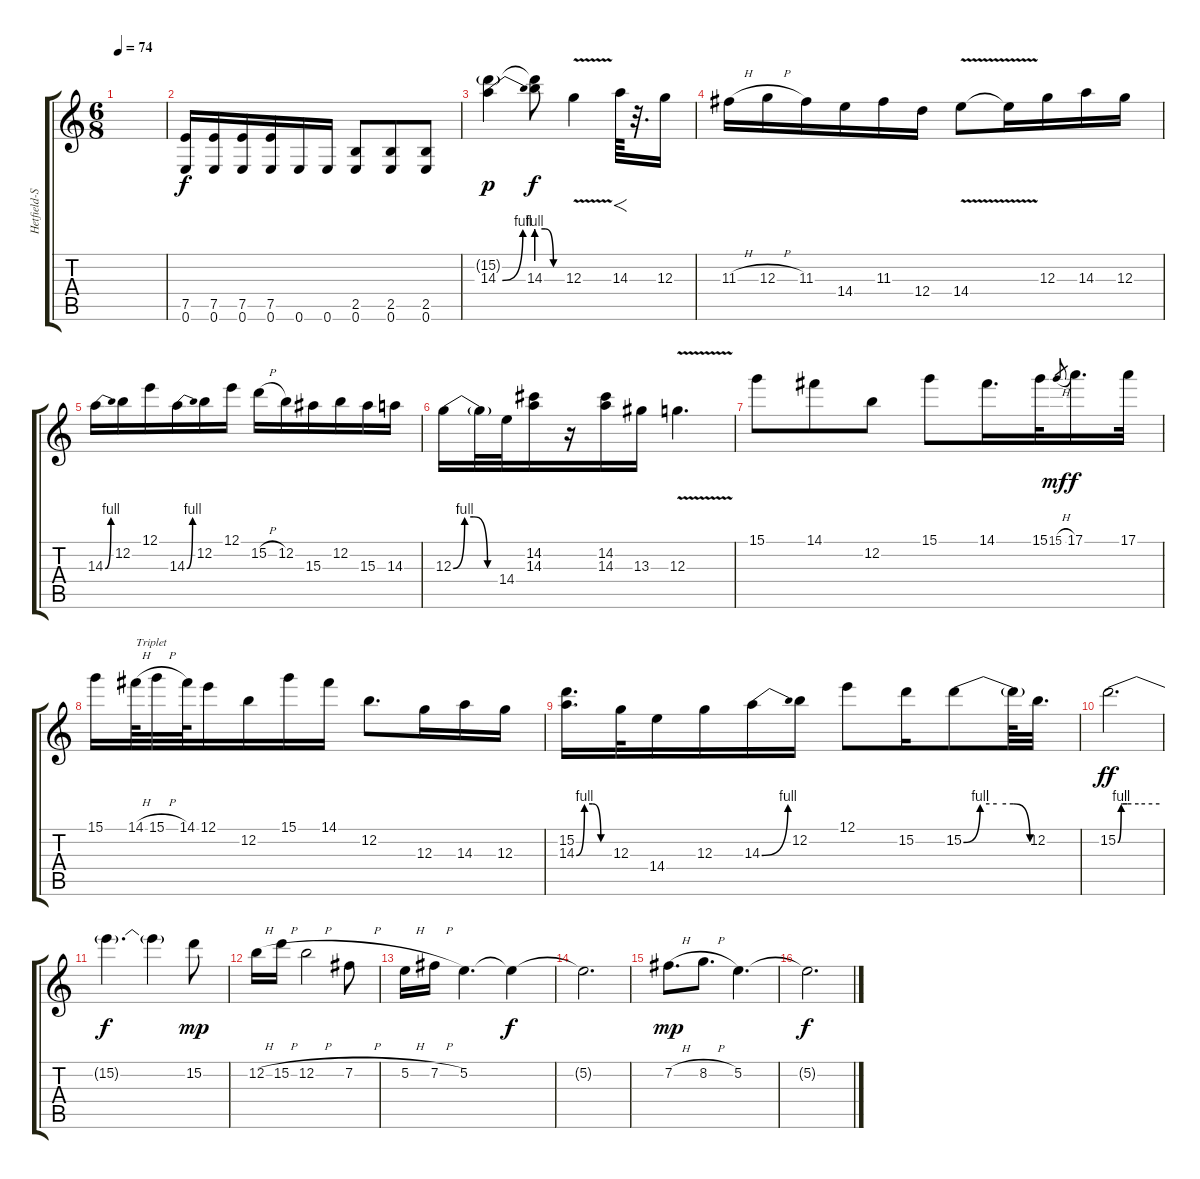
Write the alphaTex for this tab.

\track ("Hetfield-Solo" "Hetfield-S") {instrument overdrivenguitar}
\staff {score tabs}
\tuning (E4 B3 G3 D3 A2 E2) {hide}
\ts (6 8)
\tempo 74
\clef g2
\ks c
|
(7.5 0.6).16 (7.5 0.6).16 (7.5 0.6).16 (7.5 0.6).16 0.6.16 0.6.16 (2.5 0.6).8 (2.5 0.6).8 (2.5 0.6).8 |
(15.2{g} 14.3{be (bend 0 0 60 4)}).4{dy p} (15.2{t} 14.3{be (custom 0 4 20 4 40 0 60 0)}).8{dy f} 12.3{v}.4 14.3.64{f} r.32{d} 12.3.16 |
11.3{h}.16 12.3{h}.16 11.3.16 14.4.16 11.3.16 12.4.16 14.4{v}.8 14.4{t}.16 12.3.16 14.3.16 12.3.16 |
14.3{be (bend 0 0 60 4)}.16 12.2.16 12.1.16 14.3{be (bend 0 0 60 4)}.16 12.2.16 12.1.16 15.2{h}.16 12.2.16 15.3.16 12.2.16 15.3.16 14.3.16 |
12.3{be (custom 0 0 15 4 27 4 45 0 60 0)}.16 12.3{t}.32 14.4.32 (14.2 14.3).16 r.16 (14.2 14.3).16 13.3.16 12.3{v}.4{d} |
15.1.8 14.1.8 12.2.8 15.1.8 14.1.16{d} 15.1.32 15.1{h}.8{gr dy mf} 17.1.16{d dy f} 17.1.32 |
15.1.16 14.1{h}.64{txt "Triplet"} 15.1{h}.32 14.1.64 12.1.16 12.2.16 15.1.16 14.1.16 12.2.8{d} 12.3.16 14.3.16 12.3.16 |
(15.2 14.3{be (custom 0 0 15 4 30 4 45 0 60 0)}).16{d} 12.3.32 14.4.16 12.3.16 14.3{be (bend 0 0 60 4)}.16 12.2.16 12.1.8 15.2.16 15.2{be (custom 0 0 15 4 30 4 45 4 60 0)}.8 15.2{t}.64 12.2.32{d} |
15.2{be (custom 0 0 5 4 7 4 14 4 30 4 60 4)}.2{d dy ff} |
15.2{t}.4{d dy f} 15.2{t}.4 15.2.8{dy mp} |
12.2{h}.16 15.2{h}.16 12.2{h}.2 7.2{h}.8 |
5.2{h}.16 7.2{h}.16 5.2.4{d} 5.2{t}.4{dy f} |
5.2{t}.2{d} |
7.2{h}.8{d dy mp} 8.2{h}.8{d} 5.2.4{d} |
5.2{t}.2{d dy f}
